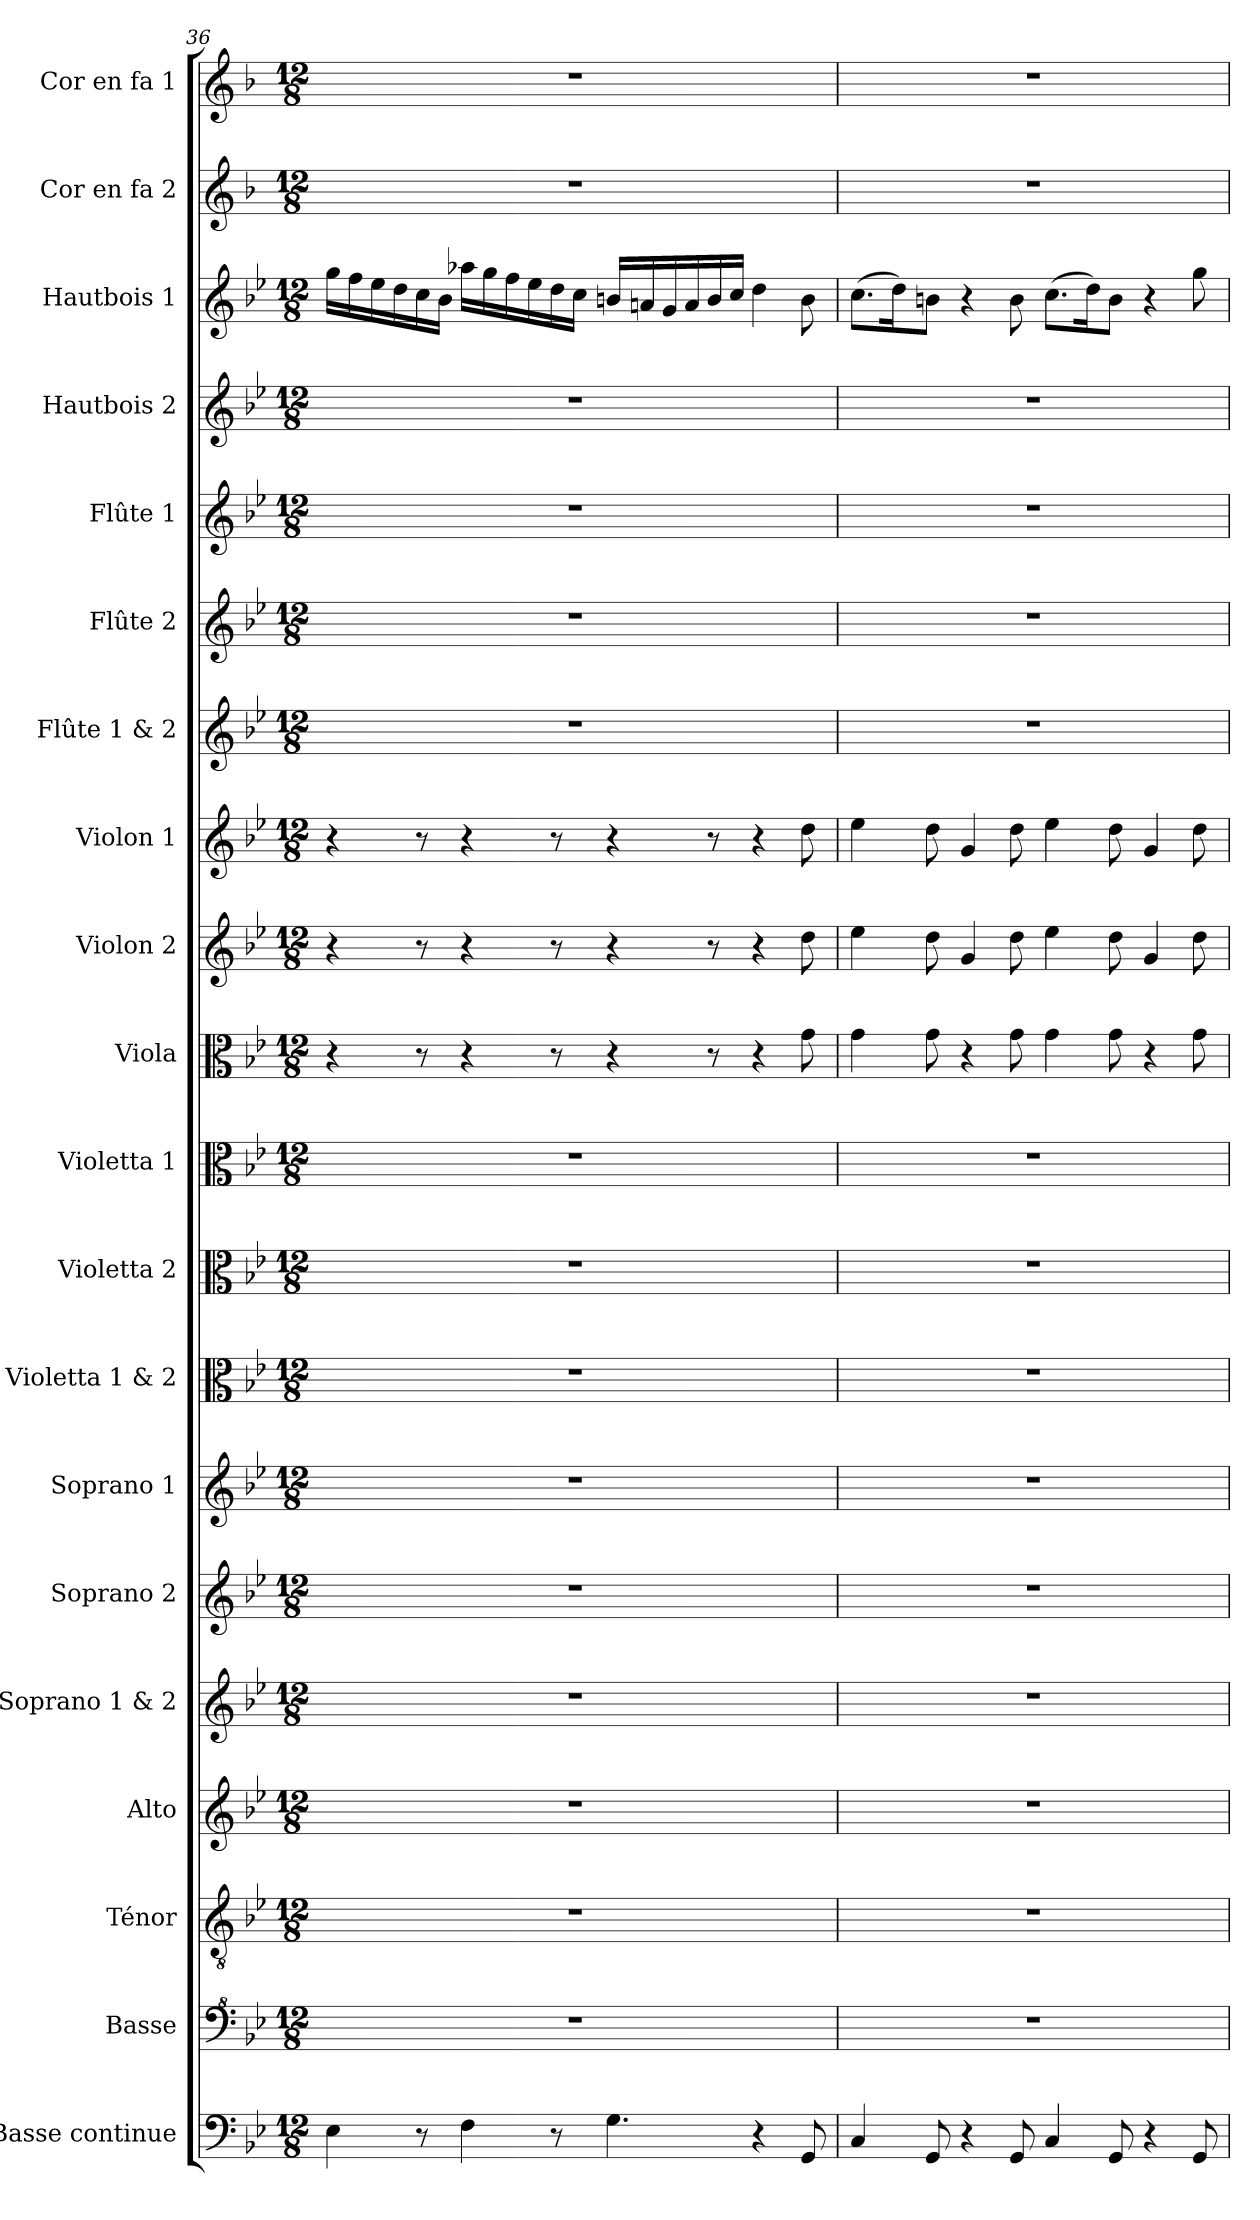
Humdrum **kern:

**kern	**kern	**kern	**kern	**kern	**kern	**kern	**kern	**kern	**kern	**kern	**kern	**kern	**kern	**kern	**kern	**kern	**kern	**kern	**kern
*part20	*part19	*part18	*part17	*part16	*part15	*part14	*part13	*part12	*part11	*part10	*part9	*part8	*part7	*part6	*part5	*part4	*part3	*part2	*part1
*staff20	*staff19	*staff18	*staff17	*staff16	*staff15	*staff14	*staff13	*staff12	*staff11	*staff10	*staff9	*staff8	*staff7	*staff6	*staff5	*staff4	*staff3	*staff2	*staff1
*I"Basse continue	*I"Basse	*I"Ténor	*I"Alto	*I"Soprano 1 & 2	*I"Soprano 2	*I"Soprano 1	*I"Violetta 1 & 2	*I"Violetta 2	*I"Violetta 1	*I"Viola	*I"Violon 2	*I"Violon 1	*I"Flûte 1 & 2	*I"Flûte 2	*I"Flûte 1	*I"Hautbois 2	*I"Hautbois 1	*I"Cor en fa 2	*I"Cor en fa 1
*I'BC	*I'Bas	*I'T	*I'A	*	*I'S 2	*I'S 1	*	*I'Vta 2	*I'Vta 1	*I'Vla	*I'Vln 2	*I'Vln 1	*	*I'Fl 2	*I'Fl 1	*I'Hb 2	*I'Hb 1	*I'Cor 2	*I'Cor 1
*clefF4	*clefF^4	*clefGv2	*clefG2	*clefG2	*clefG2	*clefG2	*clefC3	*clefC3	*clefC3	*clefC3	*clefG2	*clefG2	*clefG2	*clefG2	*clefG2	*clefG2	*clefG2	*clefG2	*clefG2
*ITrd7c12	*	*	*	*	*	*	*	*	*	*	*	*	*	*	*	*	*	*ITrd4c7	*ITrd4c7
*k[b-e-]	*k[b-e-]	*k[b-e-]	*k[b-e-]	*k[b-e-]	*k[b-e-]	*k[b-e-]	*k[b-e-]	*k[b-e-]	*k[b-e-]	*k[b-e-]	*k[b-e-]	*k[b-e-]	*k[b-e-]	*k[b-e-]	*k[b-e-]	*k[b-e-]	*k[b-e-]	*k[b-e-]	*k[b-e-]
*B-:	*B-:	*B-:	*B-:	*B-:	*B-:	*B-:	*B-:	*B-:	*B-:	*B-:	*B-:	*B-:	*B-:	*B-:	*B-:	*B-:	*B-:	*B-:	*B-:
*M12/8	*M12/8	*M12/8	*M12/8	*M12/8	*M12/8	*M12/8	*M12/8	*M12/8	*M12/8	*M12/8	*M12/8	*M12/8	*M12/8	*M12/8	*M12/8	*M12/8	*M12/8	*M12/8	*M12/8
=36	=36	=36	=36	=36	=36	=36	=36	=36	=36	=36	=36	=36	=36	=36	=36	=36	=36	=36	=36
4EE-\	1.r	1.r	1.r	1.r	1.r	1.r	1.r	1.r	1.r	4r	4r	4r	1.r	1.r	1.r	1.r	16gg\LL	1.r	1.r
.	.	.	.	.	.	.	.	.	.	.	.	.	.	.	.	.	16ff\	.	.
.	.	.	.	.	.	.	.	.	.	.	.	.	.	.	.	.	16ee-\	.	.
.	.	.	.	.	.	.	.	.	.	.	.	.	.	.	.	.	16dd\	.	.
8r	.	.	.	.	.	.	.	.	.	8r	8r	8r	.	.	.	.	16cc\	.	.
.	.	.	.	.	.	.	.	.	.	.	.	.	.	.	.	.	16b-\JJ	.	.
4FF\	.	.	.	.	.	.	.	.	.	4r	4r	4r	.	.	.	.	16aa-X\LL	.	.
.	.	.	.	.	.	.	.	.	.	.	.	.	.	.	.	.	16gg\	.	.
.	.	.	.	.	.	.	.	.	.	.	.	.	.	.	.	.	16ff\	.	.
.	.	.	.	.	.	.	.	.	.	.	.	.	.	.	.	.	16ee-\	.	.
8r	.	.	.	.	.	.	.	.	.	8r	8r	8r	.	.	.	.	16dd\	.	.
.	.	.	.	.	.	.	.	.	.	.	.	.	.	.	.	.	16cc\JJ	.	.
4.GG\	.	.	.	.	.	.	.	.	.	4r	4r	4r	.	.	.	.	16bn/LL	.	.
.	.	.	.	.	.	.	.	.	.	.	.	.	.	.	.	.	16ani/	.	.
.	.	.	.	.	.	.	.	.	.	.	.	.	.	.	.	.	16g/	.	.
.	.	.	.	.	.	.	.	.	.	.	.	.	.	.	.	.	16a/	.	.
.	.	.	.	.	.	.	.	.	.	8r	8r	8r	.	.	.	.	16b/	.	.
.	.	.	.	.	.	.	.	.	.	.	.	.	.	.	.	.	16cc/JJ	.	.
4r	.	.	.	.	.	.	.	.	.	4r	4r	4r	.	.	.	.	4dd\	.	.
8GGG/	.	.	.	.	.	.	.	.	.	8g\	8dd\	8dd\	.	.	.	.	8b\	.	.
!!LO:LB:g=z
=37	=37	=37	=37	=37	=37	=37	=37	=37	=37	=37	=37	=37	=37	=37	=37	=37	=37	=37	=37
4CC/	1.r	1.r	1.r	1.r	1.r	1.r	1.r	1.r	1.r	4g\	4ee-\	4ee-\	1.r	1.r	1.r	1.r	(>8.cc\L	1.r	1.r
.	.	.	.	.	.	.	.	.	.	.	.	.	.	.	.	.	16dd\k)	.	.
8GGG/	.	.	.	.	.	.	.	.	.	8g\	8dd\	8dd\	.	.	.	.	8bn\J	.	.
4r	.	.	.	.	.	.	.	.	.	4r	4g/	4g/	.	.	.	.	4r	.	.
8GGG/	.	.	.	.	.	.	.	.	.	8g\	8dd\	8dd\	.	.	.	.	8b\	.	.
4CC/	.	.	.	.	.	.	.	.	.	4g\	4ee-\	4ee-\	.	.	.	.	(>8.cc\L	.	.
.	.	.	.	.	.	.	.	.	.	.	.	.	.	.	.	.	16dd\k)	.	.
8GGG/	.	.	.	.	.	.	.	.	.	8g\	8dd\	8dd\	.	.	.	.	8b\J	.	.
4r	.	.	.	.	.	.	.	.	.	4r	4g/	4g/	.	.	.	.	4r	.	.
8GGG/	.	.	.	.	.	.	.	.	.	8g\	8dd\	8dd\	.	.	.	.	8gg\	.	.
=	=	=	=	=	=	=	=	=	=	=	=	=	=	=	=	=	=	=	=
*-	*-	*-	*-	*-	*-	*-	*-	*-	*-	*-	*-	*-	*-	*-	*-	*-	*-	*-	*-
